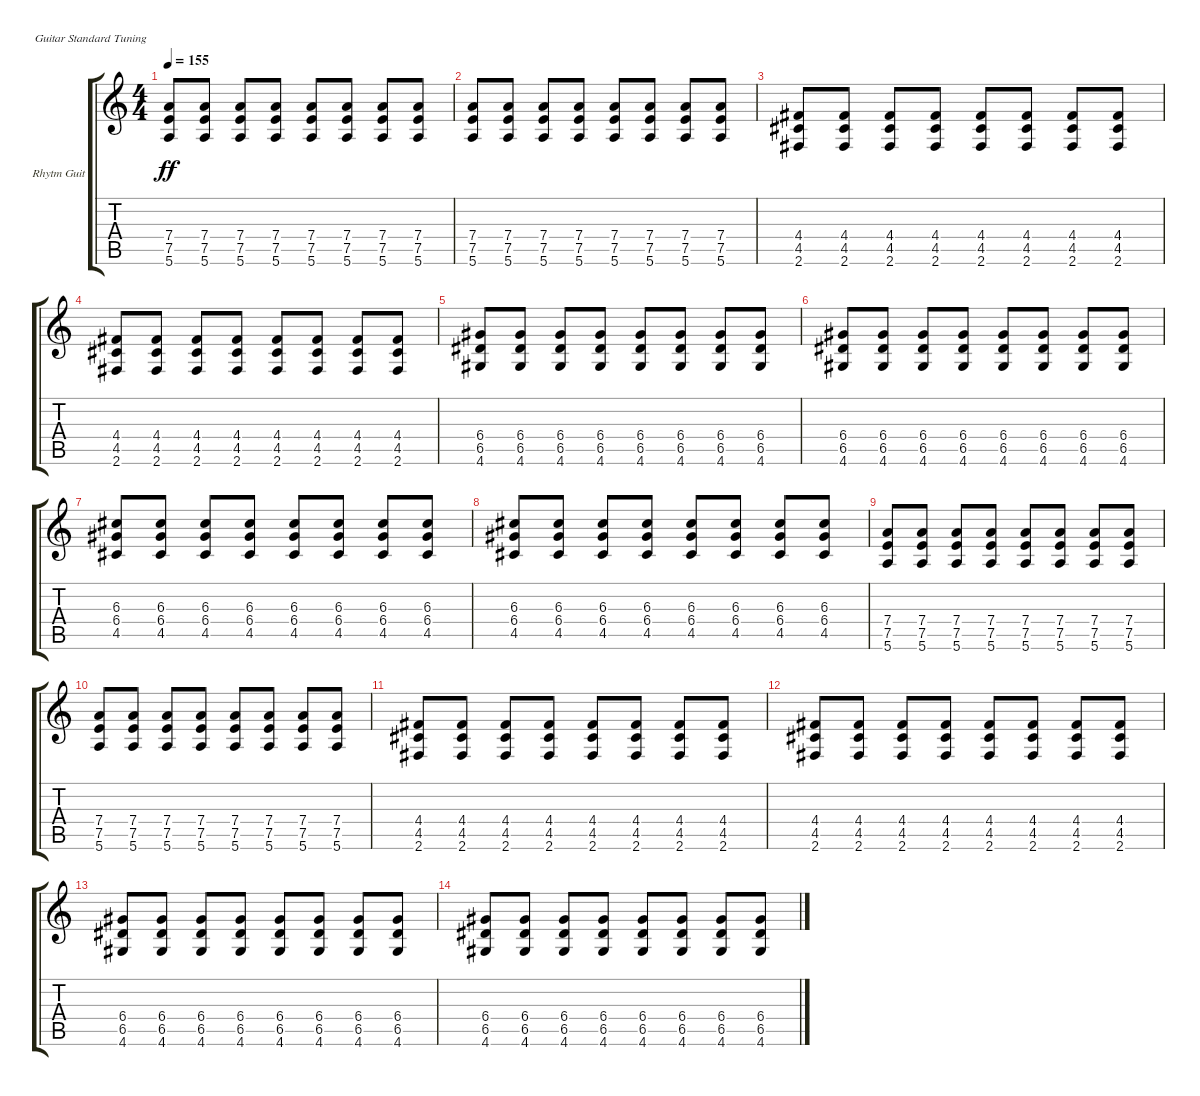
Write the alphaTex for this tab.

\defaultSystemsLayout 4
\bracketExtendMode groupsimilarinstruments
\firstSystemTrackNameOrientation horizontal
\otherSystemsTrackNameOrientation horizontal
\track ("Rhytm Guitar Right (Overdrive)" "Rhytm Guit") {instrument distortionguitar}
\staff {score tabs}
\tuning (E4 B3 G3 D3 A2 E2)
\ts (4 4)
\tempo 155
\clef g2
\ks c
(5.6 7.5 7.4).8{dy ff} (5.6 7.5 7.4).8 (5.6 7.5 7.4).8 (5.6 7.5 7.4).8 (5.6 7.5 7.4).8 (5.6 7.5 7.4).8 (5.6 7.5 7.4).8 (5.6 7.5 7.4).8 |
(5.6 7.5 7.4).8 (5.6 7.5 7.4).8 (5.6 7.5 7.4).8 (5.6 7.5 7.4).8 (5.6 7.5 7.4).8 (5.6 7.5 7.4).8 (5.6 7.5 7.4).8 (5.6 7.5 7.4).8 |
(2.6 4.5 4.4).8 (2.6 4.5 4.4).8 (2.6 4.5 4.4).8 (2.6 4.5 4.4).8 (2.6 4.5 4.4).8 (2.6 4.5 4.4).8 (2.6 4.5 4.4).8 (2.6 4.5 4.4).8 |
(2.6 4.5 4.4).8 (2.6 4.5 4.4).8 (2.6 4.5 4.4).8 (2.6 4.5 4.4).8 (2.6 4.5 4.4).8 (2.6 4.5 4.4).8 (2.6 4.5 4.4).8 (2.6 4.5 4.4).8 |
(4.6 6.5 6.4).8 (4.6 6.5 6.4).8 (4.6 6.5 6.4).8 (4.6 6.5 6.4).8 (4.6 6.5 6.4).8 (4.6 6.5 6.4).8 (4.6 6.5 6.4).8 (4.6 6.5 6.4).8 |
(4.6 6.5 6.4).8 (4.6 6.5 6.4).8 (4.6 6.5 6.4).8 (4.6 6.5 6.4).8 (4.6 6.5 6.4).8 (4.6 6.5 6.4).8 (4.6 6.5 6.4).8 (4.6 6.5 6.4).8 |
(4.5 6.4 6.3).8 (4.5 6.4 6.3).8 (4.5 6.4 6.3).8 (4.5 6.4 6.3).8 (4.5 6.4 6.3).8 (4.5 6.4 6.3).8 (4.5 6.4 6.3).8 (4.5 6.4 6.3).8 |
(4.5 6.4 6.3).8 (4.5 6.4 6.3).8 (4.5 6.4 6.3).8 (4.5 6.4 6.3).8 (4.5 6.4 6.3).8 (4.5 6.4 6.3).8 (4.5 6.4 6.3).8 (4.5 6.4 6.3).8 |
(5.6 7.5 7.4).8 (5.6 7.5 7.4).8 (5.6 7.5 7.4).8 (5.6 7.5 7.4).8 (5.6 7.5 7.4).8 (5.6 7.5 7.4).8 (5.6 7.5 7.4).8 (5.6 7.5 7.4).8 |
(5.6 7.5 7.4).8 (5.6 7.5 7.4).8 (5.6 7.5 7.4).8 (5.6 7.5 7.4).8 (5.6 7.5 7.4).8 (5.6 7.5 7.4).8 (5.6 7.5 7.4).8 (5.6 7.5 7.4).8 |
(2.6 4.5 4.4).8 (2.6 4.5 4.4).8 (2.6 4.5 4.4).8 (2.6 4.5 4.4).8 (2.6 4.5 4.4).8 (2.6 4.5 4.4).8 (2.6 4.5 4.4).8 (2.6 4.5 4.4).8 |
(2.6 4.5 4.4).8 (2.6 4.5 4.4).8 (2.6 4.5 4.4).8 (2.6 4.5 4.4).8 (2.6 4.5 4.4).8 (2.6 4.5 4.4).8 (2.6 4.5 4.4).8 (2.6 4.5 4.4).8 |
(4.6 6.5 6.4).8 (4.6 6.5 6.4).8 (4.6 6.5 6.4).8 (4.6 6.5 6.4).8 (4.6 6.5 6.4).8 (4.6 6.5 6.4).8 (4.6 6.5 6.4).8 (4.6 6.5 6.4).8 |
(4.6 6.5 6.4).8 (4.6 6.5 6.4).8 (4.6 6.5 6.4).8 (4.6 6.5 6.4).8 (4.6 6.5 6.4).8 (4.6 6.5 6.4).8 (4.6 6.5 6.4).8 (4.6 6.5 6.4).8
